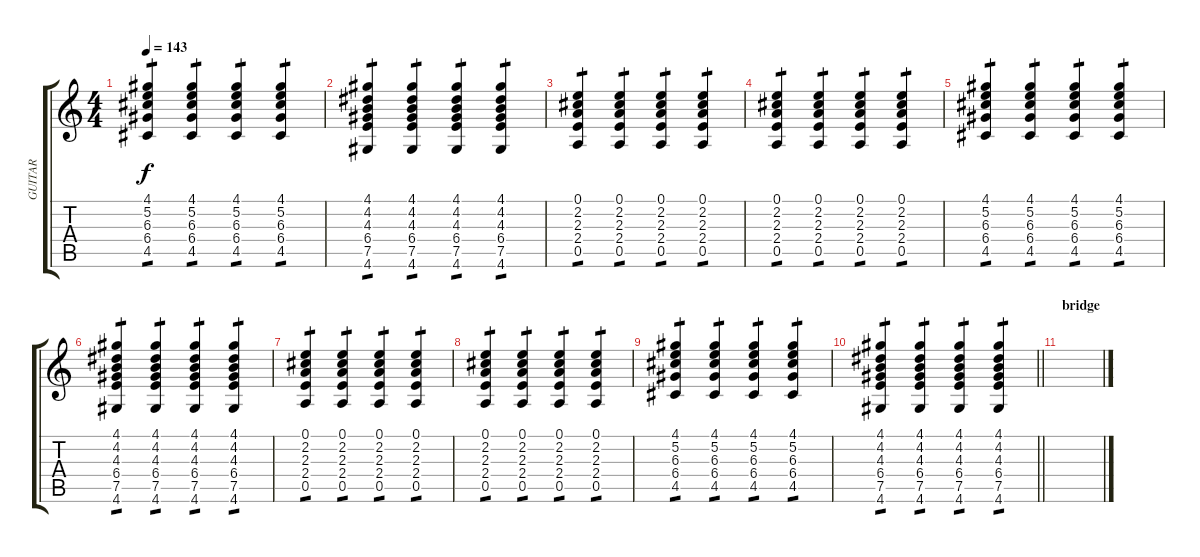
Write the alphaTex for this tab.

\track ("GUITAR" "GUITAR") {instrument distortionguitar}
\staff {score tabs}
\tuning (E4 B3 G3 D3 A2 E2) {hide}
\ts (4 4)
\tempo 143
\clef g2
\ks c
(4.1 5.2 6.3 6.4 4.5).4{tp 1 dy f} (4.1 5.2 6.3 6.4 4.5).4{tp 1} (4.1 5.2 6.3 6.4 4.5).4{tp 1} (4.1 5.2 6.3 6.4 4.5).4{tp 1} |
(4.1 4.2 4.3 6.4 7.5 4.6).4{tp 1} (4.1 4.2 4.3 6.4 7.5 4.6).4{tp 1} (4.1 4.2 4.3 6.4 7.5 4.6).4{tp 1} (4.1 4.2 4.3 6.4 7.5 4.6).4{tp 1} |
(0.1 2.2 2.3 2.4 0.5).4{tp 1} (0.1 2.2 2.3 2.4 0.5).4{tp 1} (0.1 2.2 2.3 2.4 0.5).4{tp 1} (0.1 2.2 2.3 2.4 0.5).4{tp 1} |
(0.1 2.2 2.3 2.4 0.5).4{tp 1} (0.1 2.2 2.3 2.4 0.5).4{tp 1} (0.1 2.2 2.3 2.4 0.5).4{tp 1} (0.1 2.2 2.3 2.4 0.5).4{tp 1} |
(4.1 5.2 6.3 6.4 4.5).4{tp 1} (4.1 5.2 6.3 6.4 4.5).4{tp 1} (4.1 5.2 6.3 6.4 4.5).4{tp 1} (4.1 5.2 6.3 6.4 4.5).4{tp 1} |
(4.1 4.2 4.3 6.4 7.5 4.6).4{tp 1} (4.1 4.2 4.3 6.4 7.5 4.6).4{tp 1} (4.1 4.2 4.3 6.4 7.5 4.6).4{tp 1} (4.1 4.2 4.3 6.4 7.5 4.6).4{tp 1} |
(0.1 2.2 2.3 2.4 0.5).4{tp 1} (0.1 2.2 2.3 2.4 0.5).4{tp 1} (0.1 2.2 2.3 2.4 0.5).4{tp 1} (0.1 2.2 2.3 2.4 0.5).4{tp 1} |
(0.1 2.2 2.3 2.4 0.5).4{tp 1} (0.1 2.2 2.3 2.4 0.5).4{tp 1} (0.1 2.2 2.3 2.4 0.5).4{tp 1} (0.1 2.2 2.3 2.4 0.5).4{tp 1} |
(4.1 5.2 6.3 6.4 4.5).4{tp 1} (4.1 5.2 6.3 6.4 4.5).4{tp 1} (4.1 5.2 6.3 6.4 4.5).4{tp 1} (4.1 5.2 6.3 6.4 4.5).4{tp 1} |
\barLineRight lightlight
(4.1 4.2 4.3 6.4 7.5 4.6).4{tp 1} (4.1 4.2 4.3 6.4 7.5 4.6).4{tp 1} (4.1 4.2 4.3 6.4 7.5 4.6).4{tp 1} (4.1 4.2 4.3 6.4 7.5 4.6).4{tp 1} |
\section ("" "bridge")
